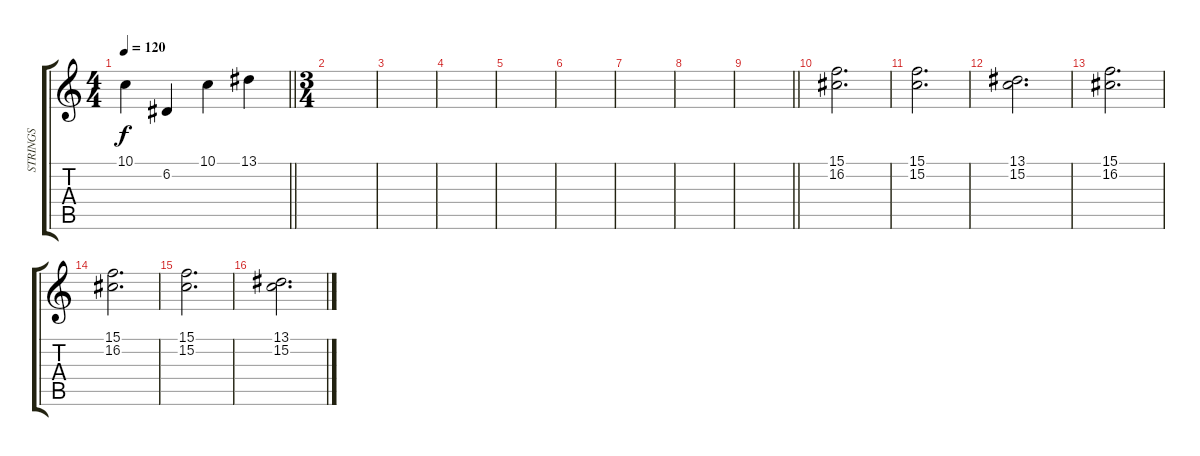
\track ("STRINGS" "STRINGS") {instrument stringensemble1}
\staff {score tabs}
\tuning (D4 A3 F3 C3 G2 D2) {hide}
\ts (4 4)
\tempo 120
\clef g2
\barLineRight lightlight
\ks c
10.1.4{dy f} 6.2.4 10.1.4 13.1.4 |
\ts (3 4)
|
|
|
|
|
|
|
\barLineRight lightlight
|
(15.1 16.2).2{d} |
(15.1 15.2).2{d} |
(13.1 15.2).2{d} |
(15.1 16.2).2{d} |
(15.1 16.2).2{d} |
(15.1 15.2).2{d} |
(13.1 15.2).2{d}
